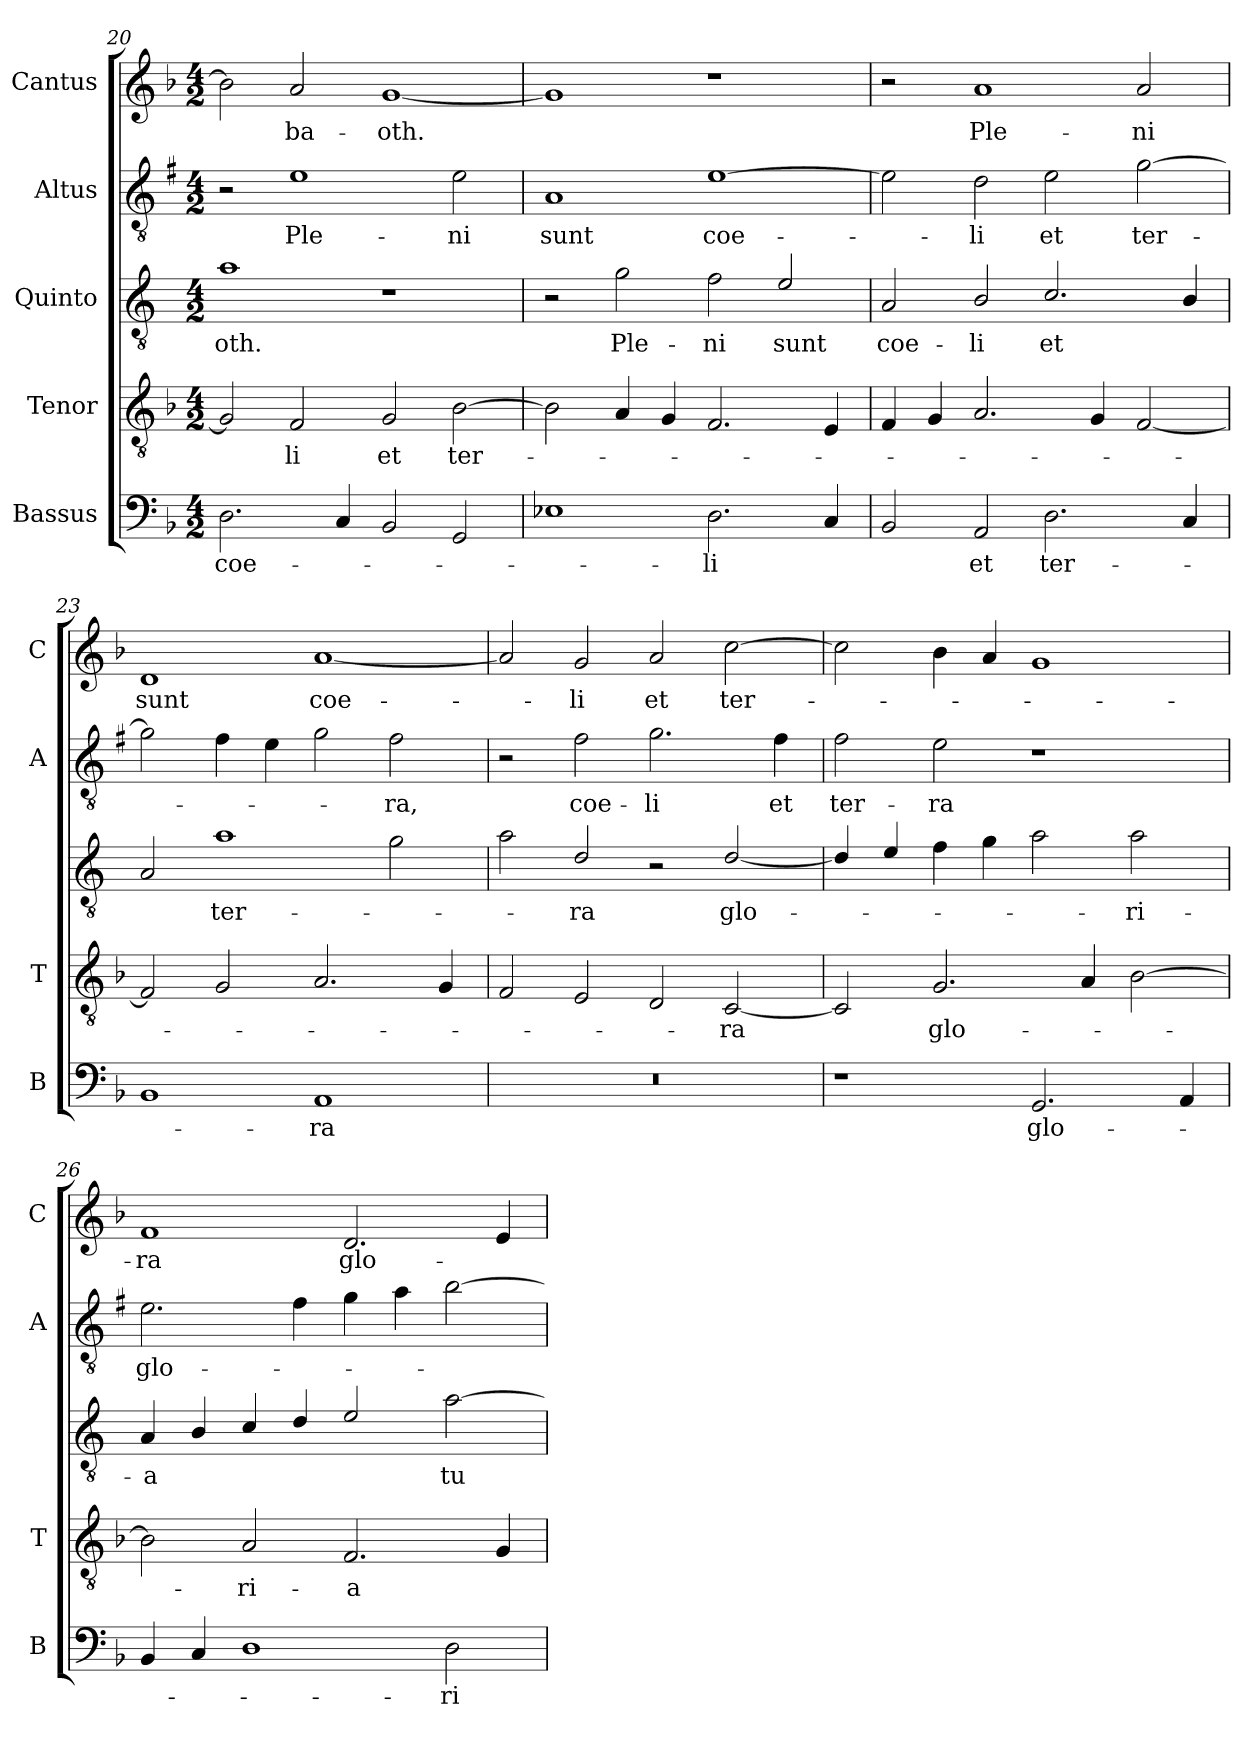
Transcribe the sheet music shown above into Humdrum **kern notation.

**kern	**text	**kern	**text	**kern	**text	**kern	**text	**kern	**text
*part5	*part5	*part4	*part4	*part3	*part3	*part2	*part2	*part1	*part1
*staff5	*staff5	*staff4	*staff4	*staff3	*staff3	*staff2	*staff2	*staff1	*staff1
*I"Bassus	*	*I"Tenor	*	*I"Quinto	*	*I"Altus	*	*I"Cantus	*
*I'B	*	*I'T	*	*	*	*I'A	*	*I'C	*
*clefF4	*	*clefGv2	*	*clefGv2	*	*clefGv2	*	*clefG2	*
*	*	*	*	*ITrd4c7	*	*ITrd1c2	*	*	*
*k[b-]	*	*k[b-]	*	*k[b-]	*	*k[b-]	*	*k[b-]	*
*F:	*	*F:	*	*F:	*	*F:	*	*F:	*
*M4/2	*	*M4/2	*	*M4/2	*	*M4/2	*	*M4/2	*
=20	=20	=20	=20	=20	=20	=20	=20	=20	=20
!	!LO:LY:b	!	!	!	!LO:LY:b	!	!	!	!
2.D\	coe-	2G/]	.	1d	-oth.	2r	.	2b-\]	.
!	!	!	!LO:LY:b	!	!	!	!LO:LY:b	!	!LO:LY:b
.	.	2F/	-li	.	.	1d	Ple-	2a/	-ba-
4C/	.	.	.	.	.	.	.	.	.
!	!	!	!LO:LY:b	!	!	!	!	!	!LO:LY:b
2BB-/	.	2G/	et	1r	.	.	.	[1g	-oth.
!	!	!	!LO:LY:b	!	!	!	!LO:LY:b	!	!
2GG/	.	[2B-\	ter-	.	.	2d\	-ni	.	.
=21	=21	=21	=21	=21	=21	=21	=21	=21	=21
!	!	!	!	!	!	!	!LO:LY:b	!	!
1E-X	.	2B-\]	.	2r	.	1G	sunt	1g]	.
!	!	!	!	!	!LO:LY:b	!	!	!	!
.	.	4A/	.	2c\	Ple-	.	.	.	.
.	.	4G/	.	.	.	.	.	.	.
!	!LO:LY:b	!	!	!	!LO:LY:b	!	!LO:LY:b	!	!
2.D\	-li	2.F/	.	2B-\	-ni	[1d	coe-	1r	.
!	!	!	!	!	!LO:LY:b	!	!	!	!
.	.	.	.	2A/	sunt	.	.	.	.
4C/	.	4E/	.	.	.	.	.	.	.
=22	=22	=22	=22	=22	=22	=22	=22	=22	=22
!	!	!	!	!	!LO:LY:b	!	!	!	!
2BB-/	.	4F/	.	2D/	coe-	2d\]	.	2r	.
.	.	4G/	.	.	.	.	.	.	.
!	!LO:LY:b	!	!	!	!LO:LY:b	!	!LO:LY:b	!	!LO:LY:b
2AA/	et	2.A/	.	2E/	-li	2c\	-li	1a	Ple-
!	!LO:LY:b	!	!	!	!LO:LY:b	!	!LO:LY:b	!	!
2.D\	ter-	.	.	2.F/	et	2d\	et	.	.
.	.	4G/	.	.	.	.	.	.	.
!	!	!	!	!	!	!	!LO:LY:b	!	!LO:LY:b
.	.	[2F/	.	.	.	[2f\	ter-	2a/	-ni
4C/	.	.	.	4E/	.	.	.	.	.
=23	=23	=23	=23	=23	=23	=23	=23	=23	=23
!	!	!	!	!	!	!	!	!	!LO:LY:b
1BB-	.	2F/]	.	2D/	.	2f\]	.	1d	sunt
!	!	!	!	!	!LO:LY:b	!	!	!	!
.	.	2G/	.	1d	ter-	4e\	.	.	.
.	.	.	.	.	.	4d\	.	.	.
!	!LO:LY:b	!	!	!	!	!	!	!	!LO:LY:b
1AA	-ra	2.A/	.	.	.	2f\	.	[1a	coe-
!	!	!	!	!	!	!	!LO:LY:b	!	!
.	.	.	.	2c\	.	2e\	-ra,	.	.
.	.	4G/	.	.	.	.	.	.	.
!!LO:LB:g=z
=24	=24	=24	=24	=24	=24	=24	=24	=24	=24
0r	.	2F/	.	2d\	.	2r	.	2a/]	.
!	!	!	!	!	!LO:LY:b	!	!LO:LY:b	!	!LO:LY:b
.	.	2E/	.	2G/	-ra	2e\	coe-	2g/	-li
!	!	!	!	!	!	!	!LO:LY:b	!	!LO:LY:b
.	.	2D/	.	2r	.	2.f\	-li	2a/	et
!	!	!	!LO:LY:b	!	!LO:LY:b	!	!	!	!LO:LY:b
.	.	[2C/	-ra	[2G/	glo-	.	.	[2cc\	ter-
!	!	!	!	!	!	!	!LO:LY:b	!	!
.	.	.	.	.	.	4e\	et	.	.
=25	=25	=25	=25	=25	=25	=25	=25	=25	=25
!	!	!	!	!	!	!	!LO:LY:b	!	!
1r	.	2C/]	.	4G/]	.	2e\	ter-	2cc\]	.
.	.	.	.	4A/	.	.	.	.	.
!	!	!	!LO:LY:b	!	!	!	!LO:LY:b	!	!
.	.	2.G/	glo-	4B-\	.	2d\	-ra	4b-\	.
.	.	.	.	4c\	.	.	.	4a/	.
!	!LO:LY:b	!	!	!	!	!	!	!	!
2.GG/	glo-	.	.	2d\	.	1r	.	1g	.
.	.	4A/	.	.	.	.	.	.	.
!	!	!	!	!	!LO:LY:b	!	!	!	!
.	.	[2B-\	.	2d\	-ri-	.	.	.	.
4AA/	.	.	.	.	.	.	.	.	.
=26	=26	=26	=26	=26	=26	=26	=26	=26	=26
!	!	!	!	!	!LO:LY:b	!	!LO:LY:b	!	!LO:LY:b
4BB-/	.	2B-\]	.	4D/	-a	2.d\	glo-	1f	-ra
4C/	.	.	.	4E/	.	.	.	.	.
!	!	!	!LO:LY:b	!	!	!	!	!	!
1D	.	2A/	-ri-	4F/	.	.	.	.	.
.	.	.	.	4G/	.	4e\	.	.	.
!	!	!	!LO:LY:b	!	!	!	!	!	!LO:LY:b
.	.	2.F/	-a	2A/	.	4f\	.	2.d/	glo-
.	.	.	.	.	.	4g\	.	.	.
!	!LO:LY:b	!	!	!	!LO:LY:b	!	!	!	!
2D\	-ri-	.	.	[2d\	tu-	[2a\	.	.	.
.	.	4G/	.	.	.	.	.	4e/	.
=	=	=	=	=	=	=	=	=	=
*-	*-	*-	*-	*-	*-	*-	*-	*-	*-
